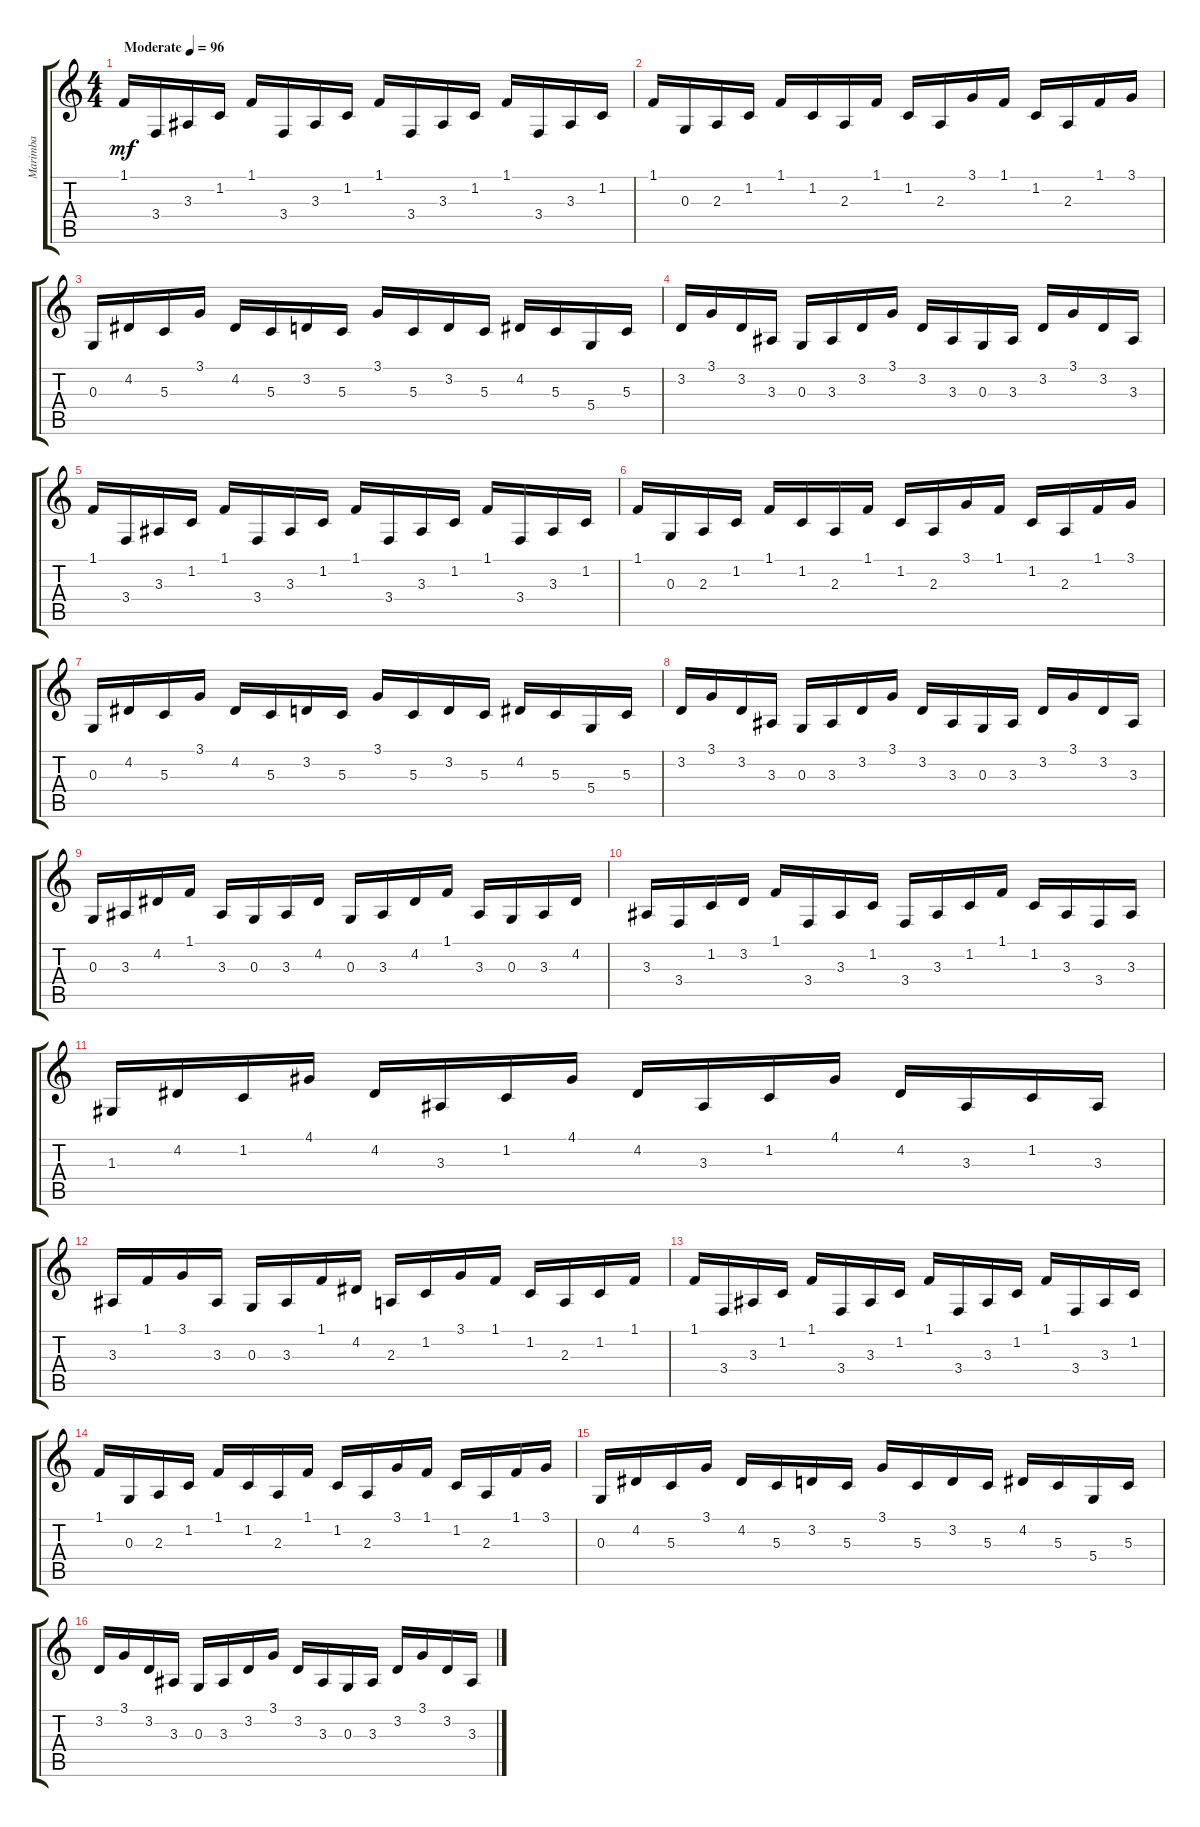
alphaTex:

\track ("Marimba" "Marimba") {instrument marimba}
\staff {score tabs}
\tuning (E4 B3 G3 D3 A2 E2) {hide}
\ts (4 4)
\tempo (96 "Moderate")
\clef g2
\ks c
1.1.16{dy mf balance 8 instrument marimba} 3.4.16 3.3.16 1.2.16 1.1.16 3.4.16 3.3.16 1.2.16 1.1.16 3.4.16 3.3.16 1.2.16 1.1.16 3.4.16 3.3.16 1.2.16 |
1.1.16 0.3.16 2.3.16 1.2.16 1.1.16 1.2.16 2.3.16 1.1.16 1.2.16 2.3.16 3.1.16 1.1.16 1.2.16 2.3.16 1.1.16 3.1.16 |
0.3.16 4.2.16 5.3.16 3.1.16 4.2.16 5.3.16 3.2.16 5.3.16 3.1.16 5.3.16 3.2.16 5.3.16 4.2.16 5.3.16 5.4.16 5.3.16 |
3.2.16 3.1.16 3.2.16 3.3.16 0.3.16 3.3.16 3.2.16 3.1.16 3.2.16 3.3.16 0.3.16 3.3.16 3.2.16 3.1.16 3.2.16 3.3.16 |
1.1.16 3.4.16 3.3.16 1.2.16 1.1.16 3.4.16 3.3.16 1.2.16 1.1.16 3.4.16 3.3.16 1.2.16 1.1.16 3.4.16 3.3.16 1.2.16 |
1.1.16 0.3.16 2.3.16 1.2.16 1.1.16 1.2.16 2.3.16 1.1.16 1.2.16 2.3.16 3.1.16 1.1.16 1.2.16 2.3.16 1.1.16 3.1.16 |
0.3.16 4.2.16 5.3.16 3.1.16 4.2.16 5.3.16 3.2.16 5.3.16 3.1.16 5.3.16 3.2.16 5.3.16 4.2.16 5.3.16 5.4.16 5.3.16 |
3.2.16 3.1.16 3.2.16 3.3.16 0.3.16 3.3.16 3.2.16 3.1.16 3.2.16 3.3.16 0.3.16 3.3.16 3.2.16 3.1.16 3.2.16 3.3.16 |
0.3.16 3.3.16 4.2.16 1.1.16 3.3.16 0.3.16 3.3.16 4.2.16 0.3.16 3.3.16 4.2.16 1.1.16 3.3.16 0.3.16 3.3.16 4.2.16 |
3.3.16 3.4.16 1.2.16 3.2.16 1.1.16 3.4.16 3.3.16 1.2.16 3.4.16 3.3.16 1.2.16 1.1.16 1.2.16 3.3.16 3.4.16 3.3.16 |
1.3.16 4.2.16 1.2.16 4.1.16 4.2.16 3.3.16 1.2.16 4.1.16 4.2.16 3.3.16 1.2.16 4.1.16 4.2.16 3.3.16 1.2.16 3.3.16 |
3.3.16 1.1.16 3.1.16 3.3.16 0.3.16 3.3.16 1.1.16 4.2.16 2.3.16 1.2.16 3.1.16 1.1.16 1.2.16 2.3.16 1.2.16 1.1.16 |
1.1.16 3.4.16 3.3.16 1.2.16 1.1.16 3.4.16 3.3.16 1.2.16 1.1.16 3.4.16 3.3.16 1.2.16 1.1.16 3.4.16 3.3.16 1.2.16 |
1.1.16 0.3.16 2.3.16 1.2.16 1.1.16 1.2.16 2.3.16 1.1.16 1.2.16 2.3.16 3.1.16 1.1.16 1.2.16 2.3.16 1.1.16 3.1.16 |
0.3.16 4.2.16 5.3.16 3.1.16 4.2.16 5.3.16 3.2.16 5.3.16 3.1.16 5.3.16 3.2.16 5.3.16 4.2.16 5.3.16 5.4.16 5.3.16 |
3.2.16 3.1.16 3.2.16 3.3.16 0.3.16 3.3.16 3.2.16 3.1.16 3.2.16 3.3.16 0.3.16 3.3.16 3.2.16 3.1.16 3.2.16 3.3.16
